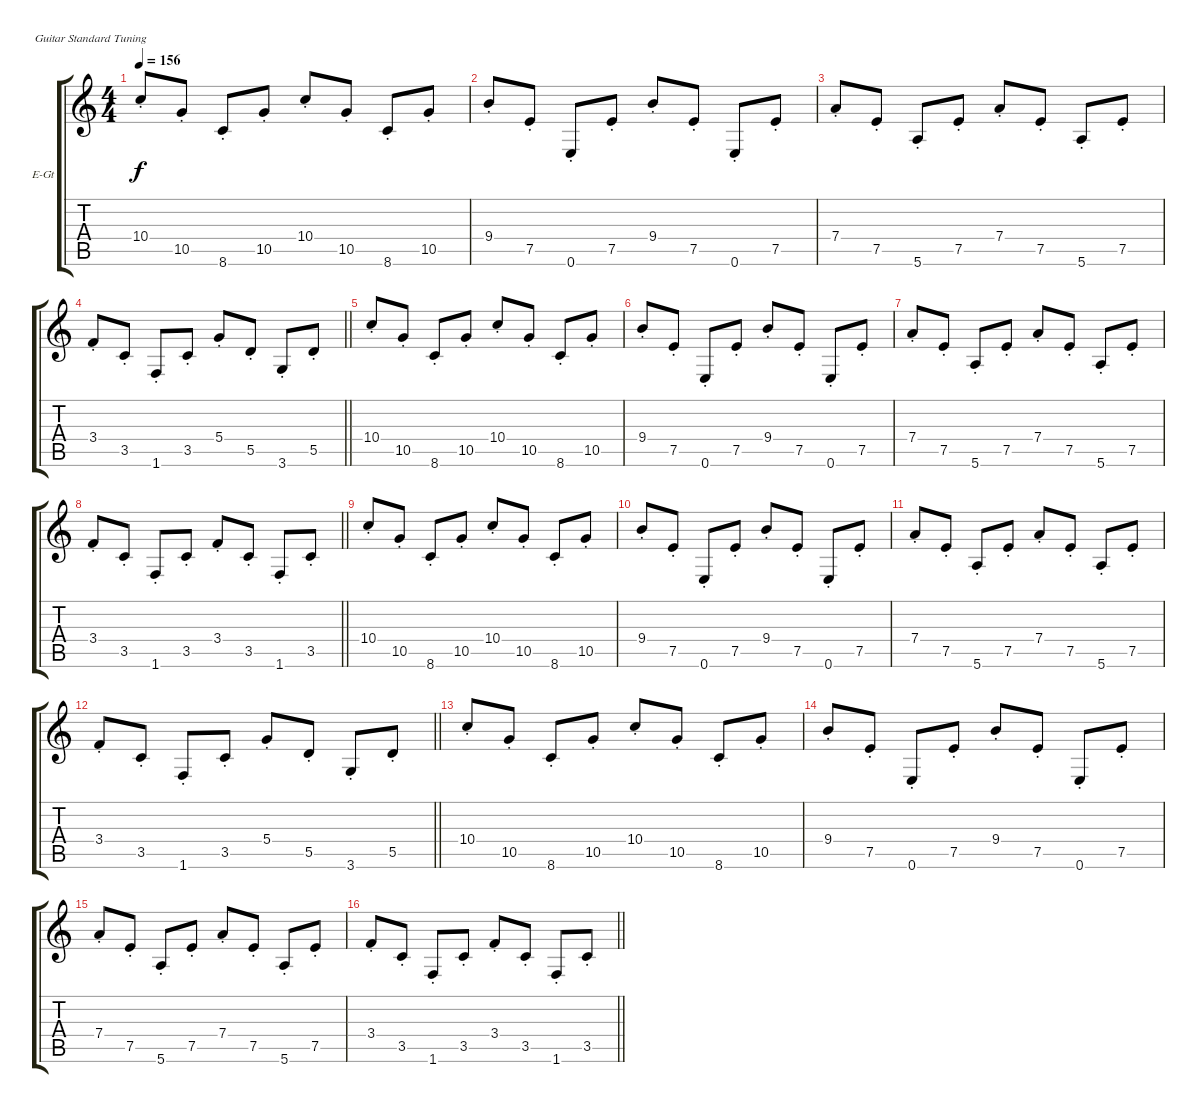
\bracketExtendMode groupsimilarinstruments
\firstSystemTrackNameOrientation horizontal
\otherSystemsTrackNameOrientation horizontal
\track ("Ãèòàðà III" "E-Gt") {instrument electricguitarclean}
\staff {score tabs}
\tuning (E4 B3 G3 D3 A2 E2)
\ts (4 4)
\tempo 156
\clef g2
\ks c
10.4{st}.8{dy f} 10.5{st}.8 8.6{st}.8 10.5{st}.8 10.4{st}.8 10.5{st}.8 8.6{st}.8 10.5{st}.8 |
9.4{st}.8 7.5{st}.8 0.6{st}.8 7.5{st}.8 9.4{st}.8 7.5{st}.8 0.6{st}.8 7.5{st}.8 |
7.4{st}.8 7.5{st}.8 5.6{st}.8 7.5{st}.8 7.4{st}.8 7.5{st}.8 5.6{st}.8 7.5{st}.8 |
\barLineRight lightlight
3.4{st}.8 3.5{st}.8 1.6{st}.8 3.5{st}.8 5.4{st}.8 5.5{st}.8 3.6{st}.8 5.5{st}.8 |
10.4{st}.8 10.5{st}.8 8.6{st}.8 10.5{st}.8 10.4{st}.8 10.5{st}.8 8.6{st}.8 10.5{st}.8 |
9.4{st}.8 7.5{st}.8 0.6{st}.8 7.5{st}.8 9.4{st}.8 7.5{st}.8 0.6{st}.8 7.5{st}.8 |
7.4{st}.8 7.5{st}.8 5.6{st}.8 7.5{st}.8 7.4{st}.8 7.5{st}.8 5.6{st}.8 7.5{st}.8 |
\barLineRight lightlight
3.4{st}.8 3.5{st}.8 1.6{st}.8 3.5{st}.8 3.4{st}.8 3.5{st}.8 1.6{st}.8 3.5{st}.8 |
10.4{st}.8 10.5{st}.8 8.6{st}.8 10.5{st}.8 10.4{st}.8 10.5{st}.8 8.6{st}.8 10.5{st}.8 |
9.4{st}.8 7.5{st}.8 0.6{st}.8 7.5{st}.8 9.4{st}.8 7.5{st}.8 0.6{st}.8 7.5{st}.8 |
7.4{st}.8 7.5{st}.8 5.6{st}.8 7.5{st}.8 7.4{st}.8 7.5{st}.8 5.6{st}.8 7.5{st}.8 |
\barLineRight lightlight
3.4{st}.8 3.5{st}.8 1.6{st}.8 3.5{st}.8 5.4{st}.8 5.5{st}.8 3.6{st}.8 5.5{st}.8 |
10.4{st}.8 10.5{st}.8 8.6{st}.8 10.5{st}.8 10.4{st}.8 10.5{st}.8 8.6{st}.8 10.5{st}.8 |
9.4{st}.8 7.5{st}.8 0.6{st}.8 7.5{st}.8 9.4{st}.8 7.5{st}.8 0.6{st}.8 7.5{st}.8 |
7.4{st}.8 7.5{st}.8 5.6{st}.8 7.5{st}.8 7.4{st}.8 7.5{st}.8 5.6{st}.8 7.5{st}.8 |
\barLineRight lightlight
3.4{st}.8 3.5{st}.8 1.6{st}.8 3.5{st}.8 3.4{st}.8 3.5{st}.8 1.6{st}.8 3.5{st}.8
